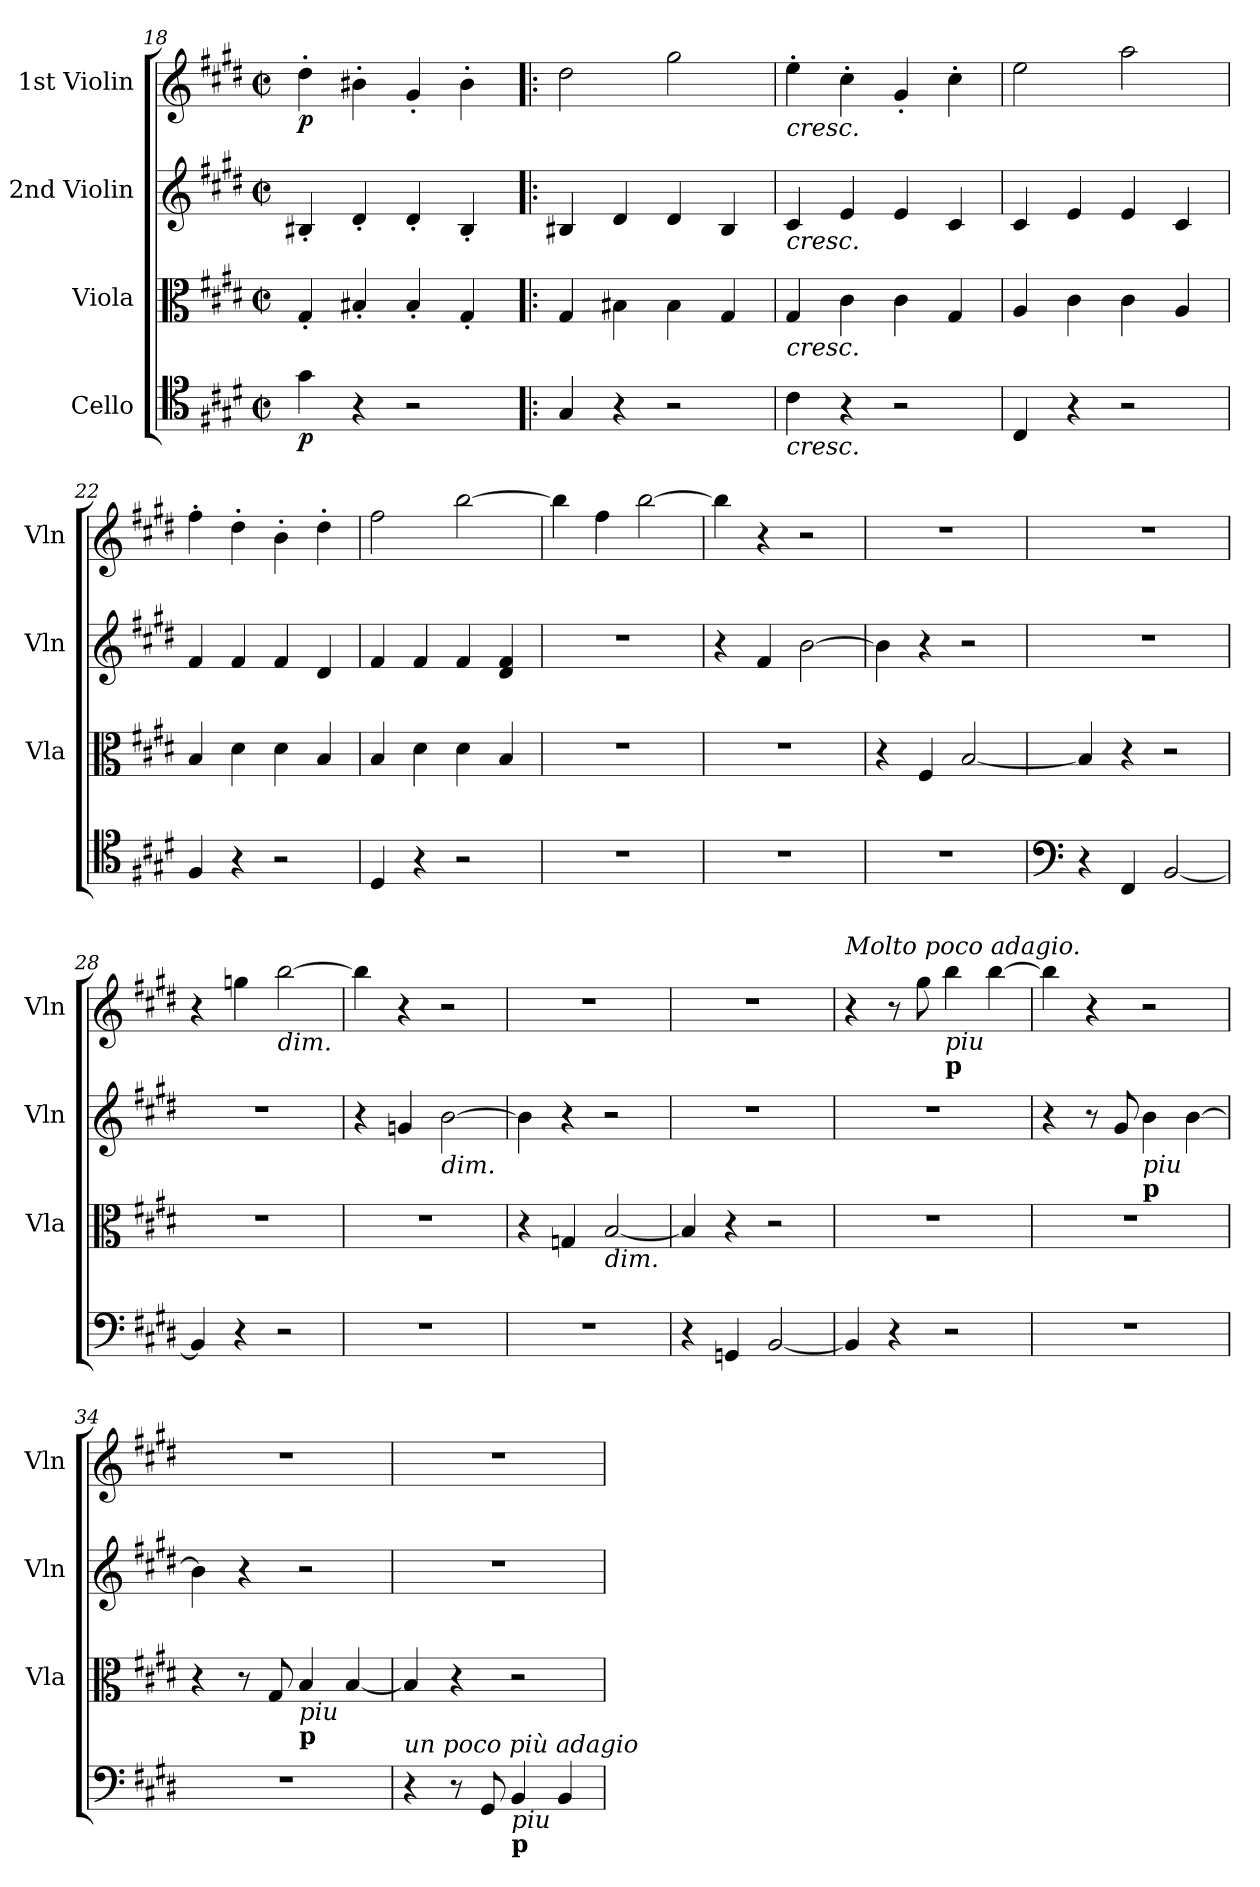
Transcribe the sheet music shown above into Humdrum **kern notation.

**kern	**dynam	**kern	**kern	**kern	**dynam
*part4	*part4	*part3	*part2	*part1	*part1
*staff4	*staff4	*staff3	*staff2	*staff1	*staff1
*I"Cello	*	*I"Viola	*I"2nd Violin	*I"1st Violin	*
*	*	*I'Vla	*I'Vln	*I'Vln	*
*clefC4	*	*clefC3	*clefG2	*clefG2	*
*k[f#c#g#d#]	*	*k[f#c#g#d#]	*k[f#c#g#d#]	*k[f#c#g#d#]	*
*E:	*	*E:	*E:	*E:	*
*M2/2	*	*M2/2	*M2/2	*M2/2	*
*met(c|)	*	*met(c|)	*met(c|)	*met(c|)	*
=18	=18	=18	=18	=18	=18
!	!LO:DY:b	!	!	!	!LO:DY:b
4g#\	p	4G#'/	4B#X'/	4dd#'\	p
4r	.	4B#X'/	4d#'/	4b#X'\	.
2r	.	4B#'/	4d#'/	4g#'/	.
.	.	4G#'/	4B#'/	4b#'\	.
=19!|:	=19!|:	=19!|:	=19!|:	=19!|:	=19!|:
4G#/	.	4G#/	4B#X/	2dd#\	.
4r	.	4B#X\	4d#/	.	.
2r	.	4B#\	4d#/	2gg#\	.
.	.	4G#/	4B#/	.	.
!!LO:LB:g=z
=20	=20	=20	=20	=20	=20
!	!	!	!	!LO:TX:b:i:t=cresc.	!
!	!	!	!LO:TX:b:i:t=cresc.	!	!
!	!	!LO:TX:b:i:t=cresc.	!	!	!
!LO:TX:b:i:t=cresc.	!	!	!	!	!
4c#\	.	4G#/	4c#/	4ee'\	.
4r	.	4c#\	4e/	4cc#'\	.
2r	.	4c#\	4e/	4g#'/	.
.	.	4G#/	4c#/	4cc#'\	.
=21	=21	=21	=21	=21	=21
4C#/	.	4A/	4c#/	2ee\	.
4r	.	4c#\	4e/	.	.
2r	.	4c#\	4e/	2aa\	.
.	.	4A/	4c#/	.	.
=22	=22	=22	=22	=22	=22
4F#/	.	4B/	4f#/	4ff#'\	.
4r	.	4d#\	4f#/	4dd#'\	.
2r	.	4d#\	4f#/	4b'\	.
.	.	4B/	4d#/	4dd#'\	.
=23	=23	=23	=23	=23	=23
4D#/	.	4B/	4f#/	2ff#\	.
4r	.	4d#\	4f#/	.	.
2r	.	4d#\	4f#/	[2bb\	.
.	.	4B/	4d#/ 4f#/	.	.
=24	=24	=24	=24	=24	=24
1r	.	1r	1r	4bb\]	.
.	.	.	.	4ff#\	.
.	.	.	.	[2bb\	.
=25	=25	=25	=25	=25	=25
1r	.	1r	4r	4bb\]	.
.	.	.	4f#/	4r	.
.	.	.	[2b\	2r	.
=26	=26	=26	=26	=26	=26
1r	.	4r	4b\]	1r	.
.	.	4F#/	4r	.	.
.	.	[2B/	2r	.	.
=27	=27	=27	=27	=27	=27
*clefF4	*	*	*	*	*
4r	.	4B/]	1r	1r	.
4FF#/	.	4r	.	.	.
[2BB/	.	2r	.	.	.
!!LO:LB:g=z
=28	=28	=28	=28	=28	=28
4BB/]	.	1r	1r	4r	.
4r	.	.	.	4ggn\	.
!	!	!	!	!LO:TX:b:i:t=dim.	!
2r	.	.	.	[2bb\	.
=29	=29	=29	=29	=29	=29
1r	.	1r	4r	4bb\]	.
.	.	.	4gn/	4r	.
!	!	!	!LO:TX:b:i:t=dim.	!	!
.	.	.	[2b\	2r	.
=30	=30	=30	=30	=30	=30
1r	.	4r	4b\]	1r	.
.	.	4Gn/	4r	.	.
!	!	!LO:TX:b:i:t=dim.	!	!	!
.	.	[2B/	2r	.	.
=31	=31	=31	=31	=31	=31
4r	.	4B/]	1r	1r	.
4GGn/	.	4r	.	.	.
[2BB/	.	2r	.	.	.
!!LO:PB:g=z
=32	=32	=32	=32	=32	=32
!	!	!	!	!LO:TX:a:i:t=Molto poco adagio.	!
4BB/]	.	1r	1r	4r	.
4r	.	.	.	8r	.
.	.	.	.	8gg#\	.
!	!	!	!	!LO:TX:b:i:t=piu	!
!	!	!	!	!LO:TX:b:B:t=p	!
2r	.	.	.	4bb\	.
.	.	.	.	[4bb\	.
=33	=33	=33	=33	=33	=33
1r	.	1r	4r	4bb\]	.
.	.	.	8r	4r	.
.	.	.	8g#/	.	.
!	!	!	!LO:TX:b:i:t=piu	!	!
!	!	!	!LO:TX:b:B:t=p	!	!
.	.	.	4b\	2r	.
.	.	.	[4b\	.	.
=34	=34	=34	=34	=34	=34
1r	.	4r	4b\]	1r	.
.	.	8r	4r	.	.
.	.	8G#/	.	.	.
!	!	!LO:TX:b:i:t=piu	!	!	!
!	!	!LO:TX:b:B:t=p	!	!	!
.	.	4B/	2r	.	.
.	.	[4B/	.	.	.
=35	=35	=35	=35	=35	=35
!LO:TX:a:i:t=un poco più adagio	!	!	!	!	!
4r	.	4B/]	1r	1r	.
8r	.	4r	.	.	.
8GG#/	.	.	.	.	.
!LO:TX:b:i:t=piu	!	!	!	!	!
!LO:TX:b:B:t=p	!	!	!	!	!
4BB/	.	2r	.	.	.
4BB/	.	.	.	.	.
=	=	=	=	=	=
*-	*-	*-	*-	*-	*-
